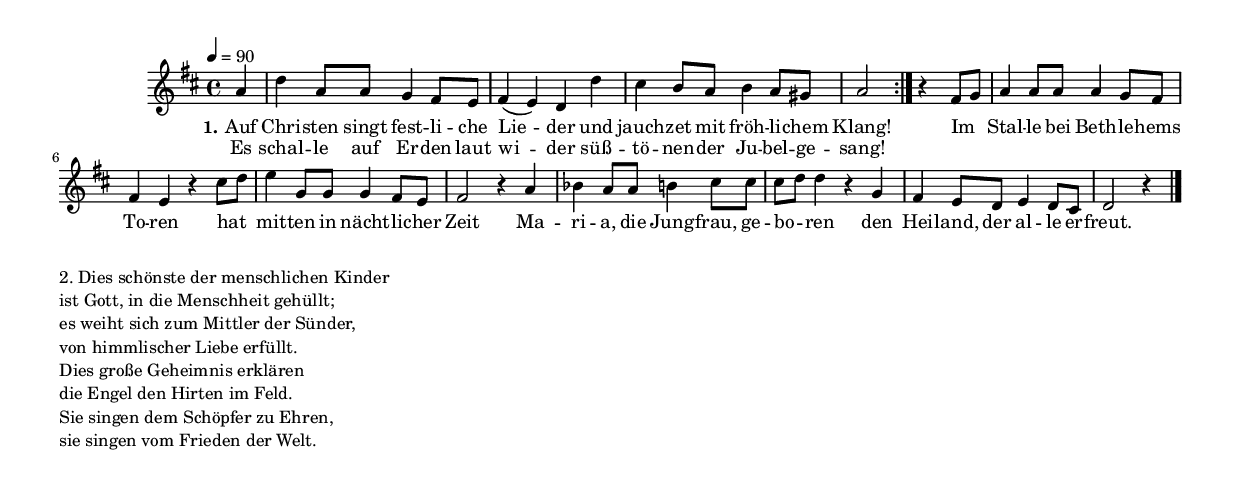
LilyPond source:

\version "2.24.3"
\include "global.ly"
Melodie = \relative c'' { \set Staff.midiInstrument = #"choir aahs"
  \time 4/4
  %Tonart
  \key d \major
  \tempo 4 = 90
  \partial 4
  \repeat volta 2 { a4 d a8 a g4 fis8 e fis4( e) d d'
  cis h8 a h4 a8 gis a2 } r4 fis8 g
  a4 a8 a a4 g8 fis fis4 e r cis'8 d
  e4 g,8 g g4 fis8 e fis2 r4 a
  b a8 a8 h4 cis8 cis cis d d4 r g,
  fis e8 d e4 d8 cis d2 r4 \bar "|."
}

ersteStrophe = \lyricmode {
  \set stanza = "1."
  Auf Chri -- sten singt fest -- li -- che Lie -- der und
  jauch -- zet mit fröh -- li -- chem Klang! Im _
  Stal -- le bei Beth -- le -- hems To -- ren hat _
  mit -- ten in nächt -- li -- cher Zeit Ma -- ri -- a,
  die Jung -- frau, ge -- bo _ -- ren den
  Hei -- land, der al -- le er -- freut.
}

ersteStropheWiederholung = \lyricmode {
  Es schal -- le auf Er -- den laut wi -- der
  süß -- tö -- nen -- der Ju -- bel -- ge -- sang!
}

zweiteStrophe = "
2. Dies schönste der menschlichen Kinder 

ist Gott, in die Menschheit gehüllt;

es weiht sich zum Mittler der Sünder,

von himmlischer Liebe erfüllt.

Dies große Geheimnis erklären

die Engel den Hirten im Feld.

Sie singen dem Schöpfer zu Ehren,

sie singen vom Frieden der Welt."

\bookpart {
  \score {
    \new ChoirStaff = "firstStaff"
    <<
      \new Voice = "Melodie" {
        \Melodie
        \addlyrics { \ersteStrophe }
        \addlyrics { \ersteStropheWiederholung }
      }
    >>
    \layout{}
    \midi {}
  }
  \markup { 
    \vspace #2
    \wordwrap-string \zweiteStrophe 
  }

}  